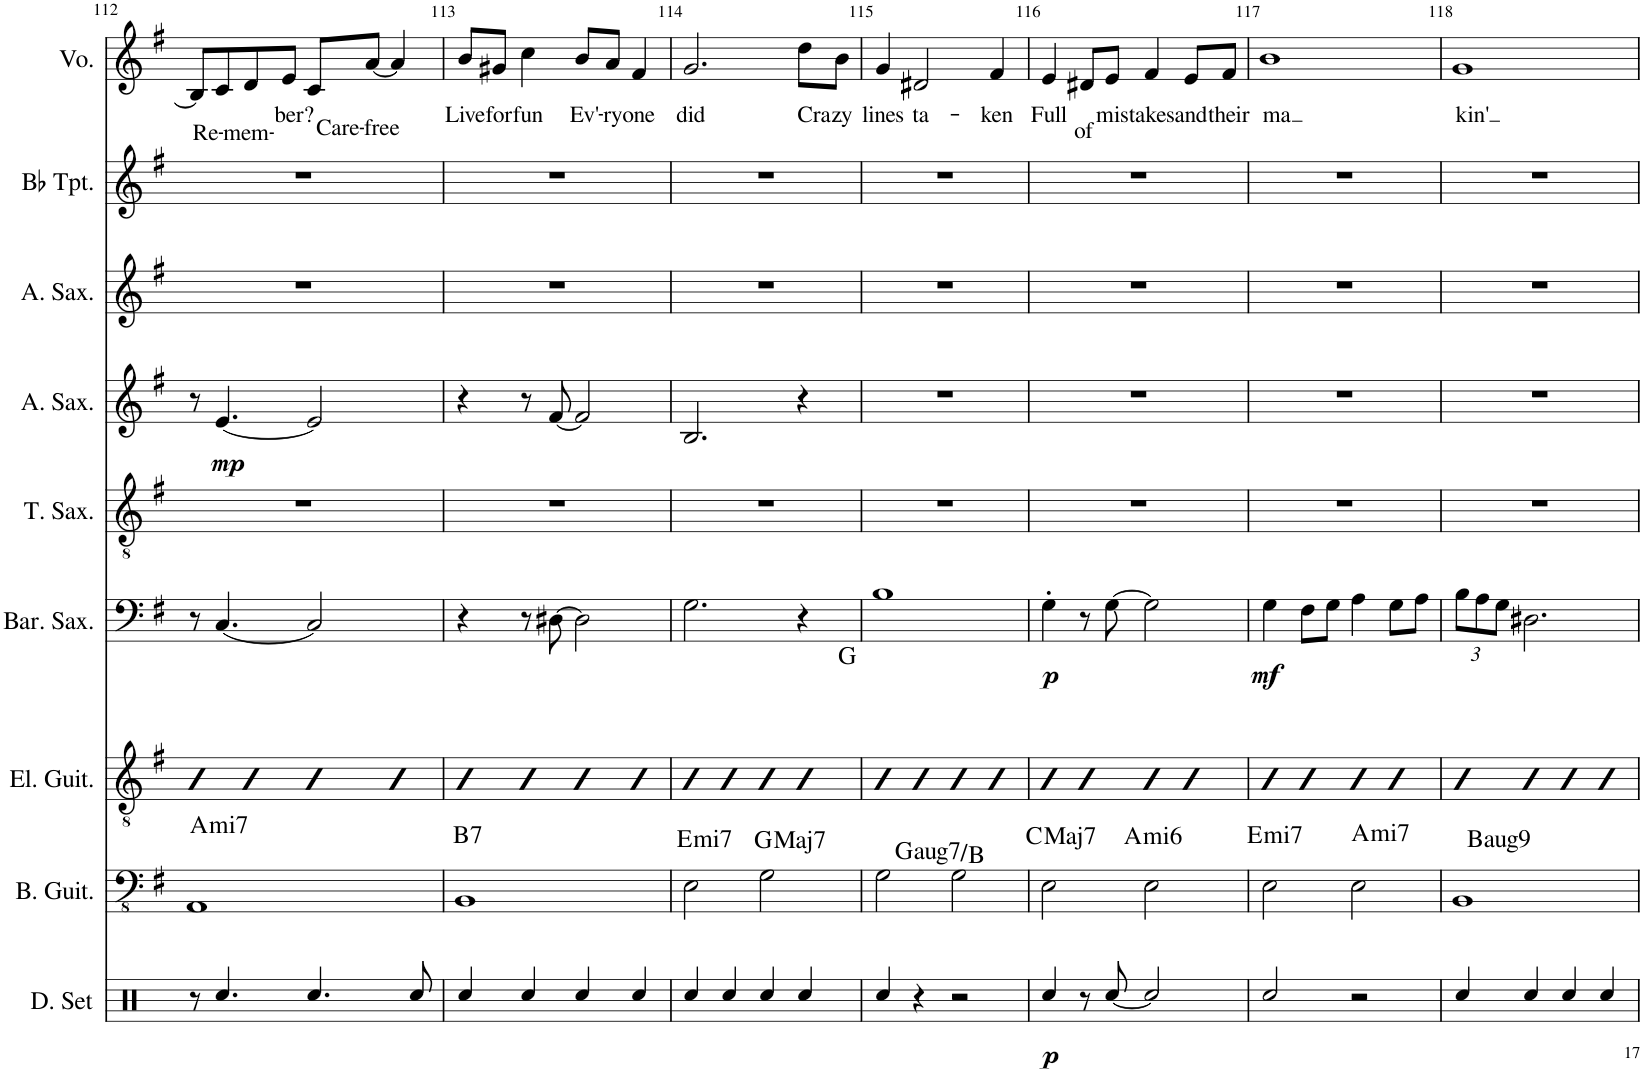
**kern	**dynam	**kern	**kern	**harte	**kern	**dynam	**kern	**kern	**dynam	**kern	**kern	**kern	**text
*part9	*part9	*part8	*part7	*part7	*part6	*part6	*part5	*part4	*part4	*part3	*part2	*part1	*part1
*staff9	*staff9	*staff8	*staff7	*	*staff6	*staff6	*staff5	*staff4	*staff4	*staff3	*staff2	*staff1	*staff1
*I"Drumset	*	*I"Bass Guitar	*I"Electric Guitar	*	*I"Baritone Saxophone	*	*I"Tenor Saxophone	*I"Alto Saxophone	*	*I"Alto Saxophone	*I"Bb Trumpet	*I"Voice	*
*I'D. Set	*	*I'B. Guit.	*I'El. Guit.	*	*I'Bar. Sax.	*	*I'T. Sax.	*I'A. Sax.	*	*I'A. Sax.	*I'Bb Tpt.	*I'Vo.	*
!!LO:PB:g=z
*clefX	*	*clefFv4	*clefGv2	*	*clefF4	*	*clefGv2	*clefG2	*	*clefG2	*clefG2	*clefG2	*
*	*	*	*	*	*ITrd12c21	*	*ITrd8c14	*ITrd5c9	*	*ITrd5c9	*ITrd1c2	*	*
*k[]	*	*k[f#]	*k[f#]	*	*k[f#]	*	*k[f#]	*k[f#]	*	*k[f#]	*k[f#]	*k[f#]	*
*M4/4	*	*M4/4	*M4/4	*	*M4/4	*	*M4/4	*M4/4	*	*M4/4	*M4/4	*M4/4	*
=112	=112	=112	=112	=112	=112	=112	=112	=112	=112	=112	=112	=112	=112
!	!	!	!	!LO:H:kt=mi7	!	!	!	!	!	!	!	!	!
8r	.	1AAA	4B	A:min7	8r	.	1r	8r	.	1r	1r	8B/L]	.
!	!	!	!	!	!	!	!	!	!LO:DY:b	!	!	!	!LO:LY:b
4.Rcc/	.	.	.	.	[4.C/	.	.	[4.e/	mp	.	.	8c/	Re-
!	!	!	!	!	!	!	!	!	!	!	!	!	!LO:LY:b
.	.	.	4B	.	.	.	.	.	.	.	.	8d/	-mem-
!	!	!	!	!	!	!	!	!	!	!	!	!	!LO:LY:b
.	.	.	.	.	.	.	.	.	.	.	.	8e/J	-ber?
!	!	!	!	!	!	!	!	!	!	!	!	!	!LO:LY:b
4.Rcc/	.	.	4B	.	2C/]	.	.	2e/]	.	.	.	8c/L	Care-
!	!	!	!	!	!	!	!	!	!	!	!	!	!LO:LY:b
.	.	.	.	.	.	.	.	.	.	.	.	[8a/J	-free
.	.	.	4B	.	.	.	.	.	.	.	.	4a/]	.
8Rcc/	.	.	.	.	.	.	.	.	.	.	.	.	.
=113	=113	=113	=113	=113	=113	=113	=113	=113	=113	=113	=113	=113	=113
!	!	!	!	!LO:H:kt=7	!	!	!	!	!	!	!	!	!LO:LY:b
4Rcc/	.	1BBB	4B	B:7	4r	.	1r	4r	.	1r	1r	8b/L	Live
!	!	!	!	!	!	!	!	!	!	!	!	!	!LO:LY:b
.	.	.	.	.	.	.	.	.	.	.	.	8g#X/J	for
!	!	!	!	!	!	!	!	!	!	!	!	!	!LO:LY:b
4Rcc/	.	.	4B	.	8r	.	.	8r	.	.	.	4cc\	fun
.	.	.	.	.	[8D#X\	.	.	[8f#/	.	.	.	.	.
!	!	!	!	!	!	!	!	!	!	!	!	!	!LO:LY:b
4Rcc/	.	.	4B	.	2D#\]	.	.	2f#/]	.	.	.	8b/L	Ev'-
!	!	!	!	!	!	!	!	!	!	!	!	!	!LO:LY:b
.	.	.	.	.	.	.	.	.	.	.	.	8a/J	-ry
!	!	!	!	!	!	!	!	!	!	!	!	!	!LO:LY:b
4Rcc/	.	.	4B	.	.	.	.	.	.	.	.	4f#/	one
=114	=114	=114	=114	=114	=114	=114	=114	=114	=114	=114	=114	=114	=114
!	!	!	!	!LO:H:kt=mi7	!	!	!	!	!	!	!	!	!LO:LY:b
4Rcc/	.	2EE\	4B	E:min7	2.G\	.	1r	2.B/	.	1r	1r	2.g/	did
4Rcc/	.	.	4B	.	.	.	.	.	.	.	.	.	.
!	!	!	!	!LO:H:kt=Maj7	!	!	!	!	!	!	!	!	!
4Rcc/	.	2GG\	4B	G:maj7	.	.	.	.	.	.	.	.	.
!	!	!	!	!	!	!	!	!	!	!	!	!	!LO:LY:b
4Rcc/	.	.	4B	.	4r	.	.	4r	.	.	.	8dd\L	Cra
!	!	!	!	!	!	!	!	!	!	!	!	!	!LO:LY:b
.	.	.	.	.	.	.	.	.	.	.	.	8b\J	zy
=115	=115	=115	=115	=115	=115	=115	=115	=115	=115	=115	=115	=115	=115
!	!	!	!	!	!	!	!	!	!	!	!	!	!LO:LY:b
4Rcc/	.	2GG\	4B	G:maj	1B	.	1r	1r	.	1r	1r	4g/	lines
!	!	!	!	!	!	!	!	!	!	!	!	!	!LO:LY:b
4r	.	.	4B	.	.	.	.	.	.	.	.	2d#X/	ta-
!	!	!	!	!LO:H:kt=aug7	!	!	!	!	!	!	!	!	!
2r	.	2GG\	4B	G:aug(b7)/3	.	.	.	.	.	.	.	.	.
!	!	!	!	!	!	!	!	!	!	!	!	!	!LO:LY:b
.	.	.	4B	.	.	.	.	.	.	.	.	4f#/	-ken
=116	=116	=116	=116	=116	=116	=116	=116	=116	=116	=116	=116	=116	=116
!	!LO:DY:b	!	!	!LO:H:kt=Maj7	!	!LO:DY:b	!	!	!	!	!	!	!LO:LY:b
4Rcc/	p	2EE\	4B	C:maj7	4G'\	p	1r	1r	.	1r	1r	4e/	Full
!	!	!	!	!	!	!	!	!	!	!	!	!	!LO:LY:b
8r	.	.	4B	.	8r	.	.	.	.	.	.	8d#X/L	of
!	!	!	!	!	!	!	!	!	!	!	!	!	!LO:LY:b
[8Rcc/	.	.	.	.	[8G\	.	.	.	.	.	.	8e/J	mis
!	!	!	!	!LO:H:kt=mi6	!	!	!	!	!	!	!	!	!LO:LY:b
2Rcc/]	.	2EE\	4B	A:min6	2G\]	.	.	.	.	.	.	4f#/	takes
!	!	!	!	!	!	!	!	!	!	!	!	!	!LO:LY:b
.	.	.	4B	.	.	.	.	.	.	.	.	8e/L	and
!	!	!	!	!	!	!	!	!	!	!	!	!	!LO:LY:b
.	.	.	.	.	.	.	.	.	.	.	.	8f#/J	their
=117	=117	=117	=117	=117	=117	=117	=117	=117	=117	=117	=117	=117	=117
!	!	!	!	!LO:H:kt=mi7	!	!LO:DY:b	!	!	!	!	!	!	!LO:LY:b
2Rcc/	.	2EE\	4B	E:min7	4G\	mf	1r	1r	.	1r	1r	1b	ma
.	.	.	4B	.	8F#\L	.	.	.	.	.	.	.	.
.	.	.	.	.	8G\J	.	.	.	.	.	.	.	.
!	!	!	!	!LO:H:kt=mi7	!	!	!	!	!	!	!	!	!
2r	.	2EE\	4B	A:min7	4A\	.	.	.	.	.	.	.	.
.	.	.	4B	.	8G\L	.	.	.	.	.	.	.	.
.	.	.	.	.	8A\J	.	.	.	.	.	.	.	.
=118	=118	=118	=118	=118	=118	=118	=118	=118	=118	=118	=118	=118	=118
*	*	*	*	*	*Xbrackettup	*	*	*	*	*	*	*	*
!	!	!	!	!LO:H:kt=aug7	!	!	!	!	!	!	!	!	!LO:LY:b
4Rcc/	.	1BBB	4B	B:aug(b7,9)	12B\L	.	1r	1r	.	1r	1r	1g	kin'
.	.	.	.	.	12A\	.	.	.	.	.	.	.	.
.	.	.	.	.	12G\J	.	.	.	.	.	.	.	.
4Rcc/	.	.	4B	.	2.D#X\	.	.	.	.	.	.	.	.
4Rcc/	.	.	4B	.	.	.	.	.	.	.	.	.	.
4Rcc/	.	.	4B	.	.	.	.	.	.	.	.	.	.
=	=	=	=	=	=	=	=	=	=	=	=	=	=
*-	*-	*-	*-	*-	*-	*-	*-	*-	*-	*-	*-	*-	*-
